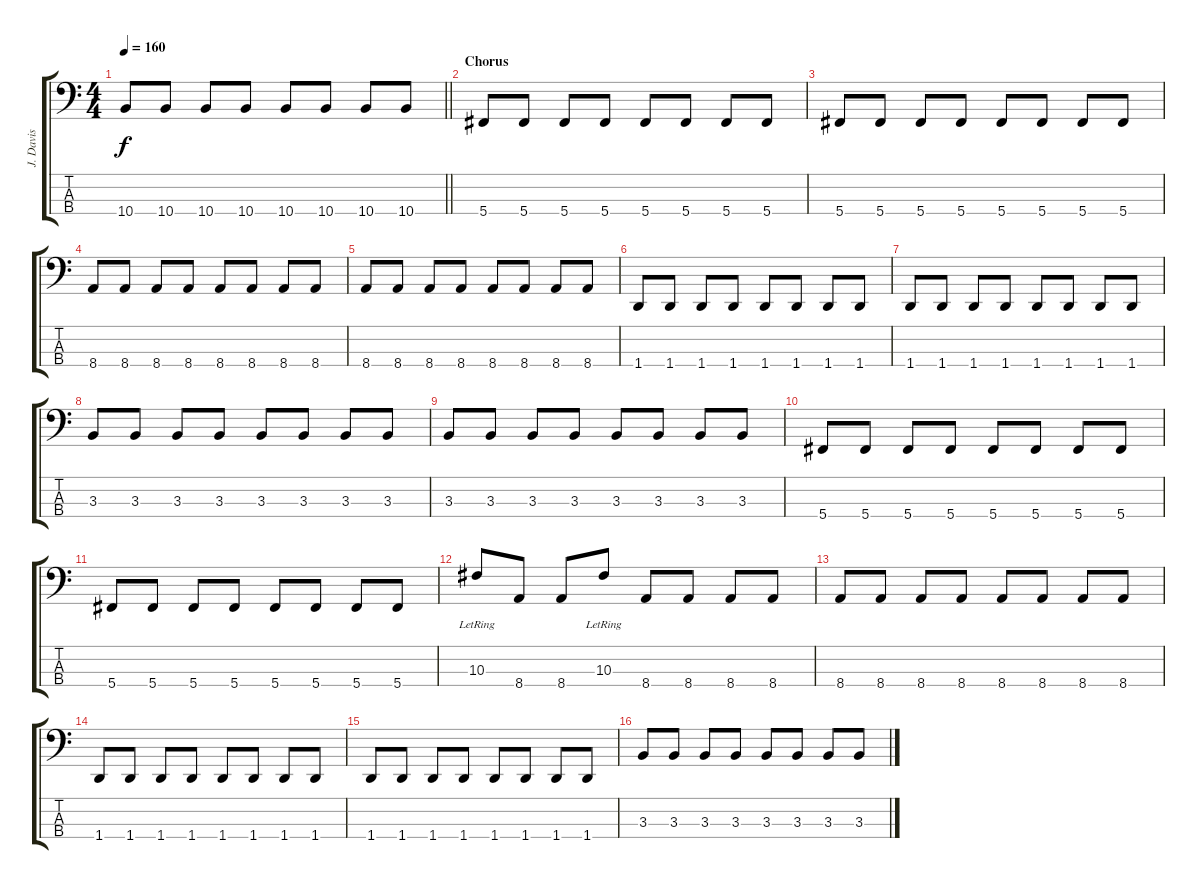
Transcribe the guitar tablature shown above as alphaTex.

\track ("J. Davis" "J. Davis") {instrument electricbasspick}
\staff {score tabs}
\tuning (Gb2 Db2 Ab1 Db1) {hide}
\ts (4 4)
\tempo 160
\clef f4
\barLineRight lightlight
\ks c
10.4.8{dy f} 10.4.8 10.4.8 10.4.8 10.4.8 10.4.8 10.4.8 10.4.8 |
\section ("" "Chorus")
5.4.8 5.4.8 5.4.8 5.4.8 5.4.8 5.4.8 5.4.8 5.4.8 |
5.4.8 5.4.8 5.4.8 5.4.8 5.4.8 5.4.8 5.4.8 5.4.8 |
8.4.8 8.4.8 8.4.8 8.4.8 8.4.8 8.4.8 8.4.8 8.4.8 |
8.4.8 8.4.8 8.4.8 8.4.8 8.4.8 8.4.8 8.4.8 8.4.8 |
1.4.8 1.4.8 1.4.8 1.4.8 1.4.8 1.4.8 1.4.8 1.4.8 |
1.4.8 1.4.8 1.4.8 1.4.8 1.4.8 1.4.8 1.4.8 1.4.8 |
3.3.8 3.3.8 3.3.8 3.3.8 3.3.8 3.3.8 3.3.8 3.3.8 |
3.3.8 3.3.8 3.3.8 3.3.8 3.3.8 3.3.8 3.3.8 3.3.8 |
5.4.8 5.4.8 5.4.8 5.4.8 5.4.8 5.4.8 5.4.8 5.4.8 |
5.4.8 5.4.8 5.4.8 5.4.8 5.4.8 5.4.8 5.4.8 5.4.8 |
10.3{lr}.8 8.4.8 8.4.8 10.3{lr}.8 8.4.8 8.4.8 8.4.8 8.4.8 |
8.4.8 8.4.8 8.4.8 8.4.8 8.4.8 8.4.8 8.4.8 8.4.8 |
1.4.8 1.4.8 1.4.8 1.4.8 1.4.8 1.4.8 1.4.8 1.4.8 |
1.4.8 1.4.8 1.4.8 1.4.8 1.4.8 1.4.8 1.4.8 1.4.8 |
3.3.8 3.3.8 3.3.8 3.3.8 3.3.8 3.3.8 3.3.8 3.3.8
